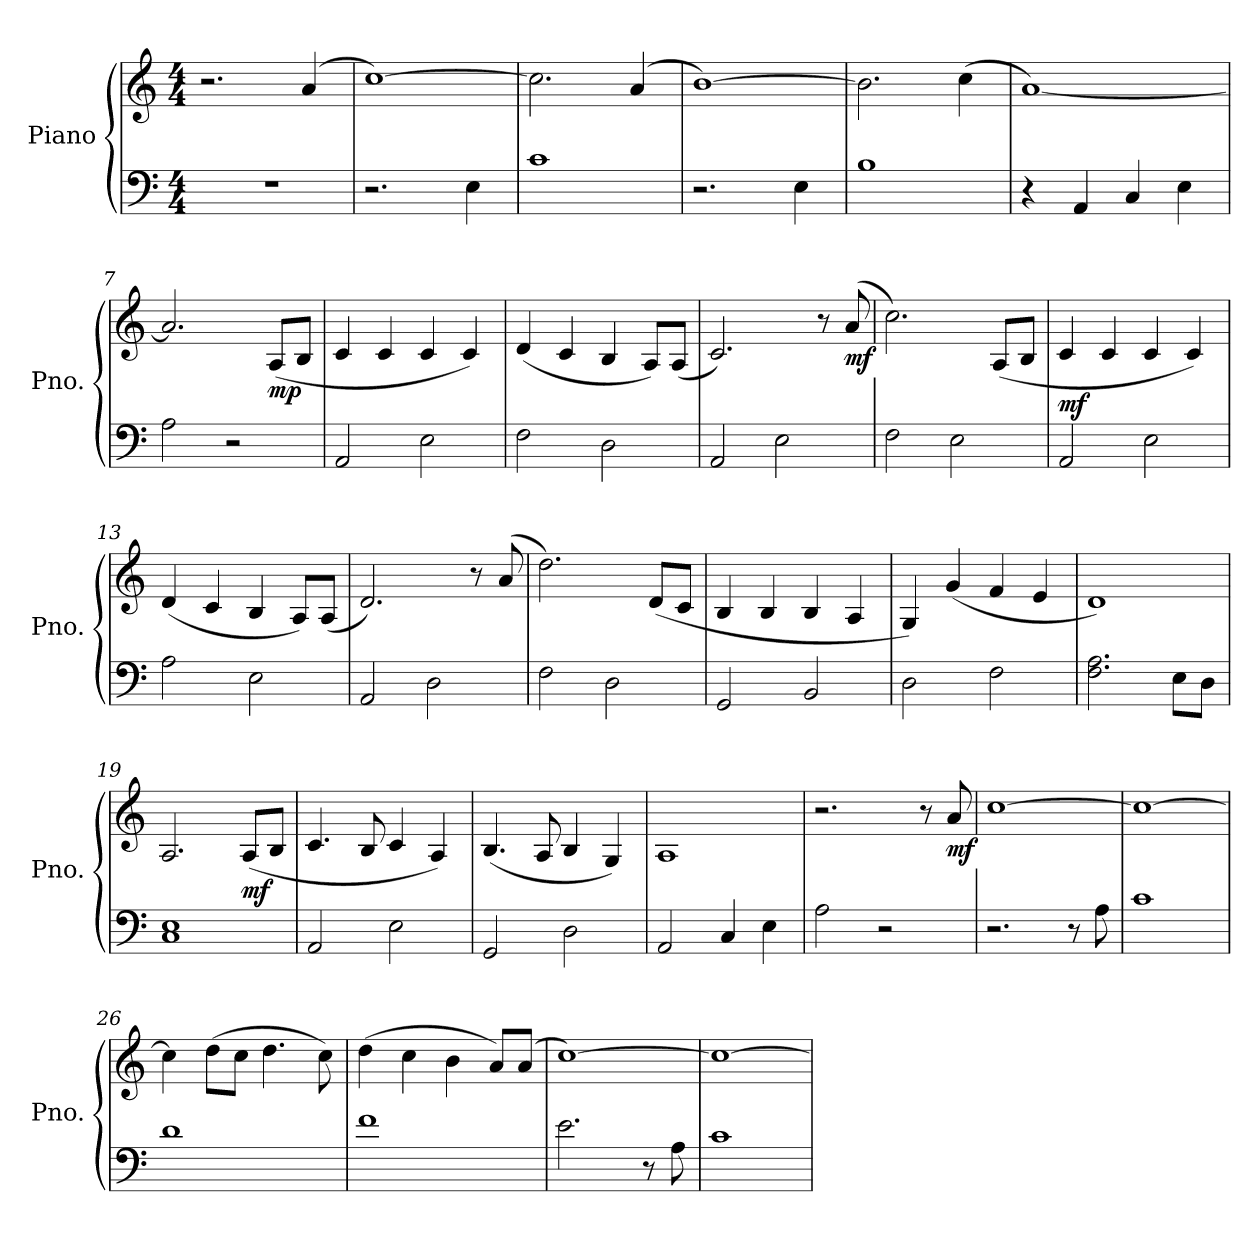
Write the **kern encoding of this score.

**kern	**kern	**dynam
*part1	*part1	*part1
*staff2	*staff1	*staff1/2
*I"Piano	*	*
*I'Pno.	*	*
*clefF4	*clefG2	*
*k[]	*k[]	*
*M4/4	*M4/4	*
*MM140	*MM140	*
=1	=1	=1
1r	2.r	.
.	(4a/	.
=2	=2	=2
2.r	[1cc)	.
4E\	.	.
=3	=3	=3
1c	2.cc\]	.
.	(4a/	.
=4	=4	=4
2.r	[1b)	.
4E\	.	.
=5	=5	=5
1B	2.b\]	.
.	(4cc\	.
=6	=6	=6
4r	[1a)	.
4AA/	.	.
4C/	.	.
4E\	.	.
=7	=7	=7
2A\	2.a/]	.
2r	.	.
!	!	!LO:DY:b
.	(8A/L	mp
.	8B/J	.
!!LO:LB:g=z
=8	=8	=8
2AA/	4c/	.
.	4c/	.
2E\	4c/	.
.	4c/)	.
=9	=9	=9
2F\	(4d/	.
.	4c/	.
2D\	4B/	.
.	8A/L)	.
.	(8A/J	.
=10	=10	=10
2AA/	2.c/)	.
2E\	.	.
.	8r	.
!	!	!LO:DY:b
.	(8a/	mf
=11	=11	=11
2F\	2.cc\)	.
2E\	.	.
.	(8A/L	.
.	8B/J	.
=12	=12	=12
!	!	!LO:DY:b
2AA/	4c/	mf
.	4c/	.
2E\	4c/	.
.	4c/)	.
!!LO:LB:g=z
=13	=13	=13
2A\	(4d/	.
.	4c/	.
2E\	4B/	.
.	8A/L)	.
.	(8A/J	.
=14	=14	=14
2AA/	2.d/)	.
2D\	.	.
.	8r	.
.	(8a/	.
=15	=15	=15
2F\	2.dd\)	.
2D\	.	.
.	(8d/L	.
.	8c/J	.
=16	=16	=16
2GG/	4B/	.
.	4B/	.
2BB/	4B/	.
.	4A/	.
=17	=17	=17
2D\	4G/)	.
.	(4g/	.
2F\	4f/	.
.	4e/	.
!!LO:LB:g=z
=18	=18	=18
2.F\ 2.A\	1d)	.
8E\L	.	.
8D\J	.	.
=19	=19	=19
1C 1E	2.A/	.
!	!	!LO:DY:b
.	(8A/L	mf
.	8B/J	.
=20	=20	=20
2AA/	4.c/	.
.	8B/	.
2E\	4c/	.
.	4A/)	.
=21	=21	=21
2GG/	(4.B/	.
.	8A/	.
2D\	4B/	.
.	4G/)	.
=22	=22	=22
2AA/	1A	.
4C/	.	.
4E\	.	.
!!LO:LB:g=z
=23	=23	=23
2A\	2.r	.
2r	.	.
.	8r	.
!	!	!LO:DY:b
.	8a/	mf
=24	=24	=24
2.r	[1cc	.
8r	.	.
8A\	.	.
=25	=25	=25
1c	1cc_	.
=26	=26	=26
1d	4cc\]	.
.	(8dd\L	.
.	8cc\J	.
.	4.dd\	.
.	8cc\)	.
=27	=27	=27
1f	(4dd\	.
.	4cc\	.
.	4b\	.
.	8a/L)	.
.	(8a/J	.
=28	=28	=28
2.e\	[1cc)	.
8r	.	.
8A\	.	.
=29	=29	=29
1c	1cc_	.
=	=	=
*-	*-	*-
